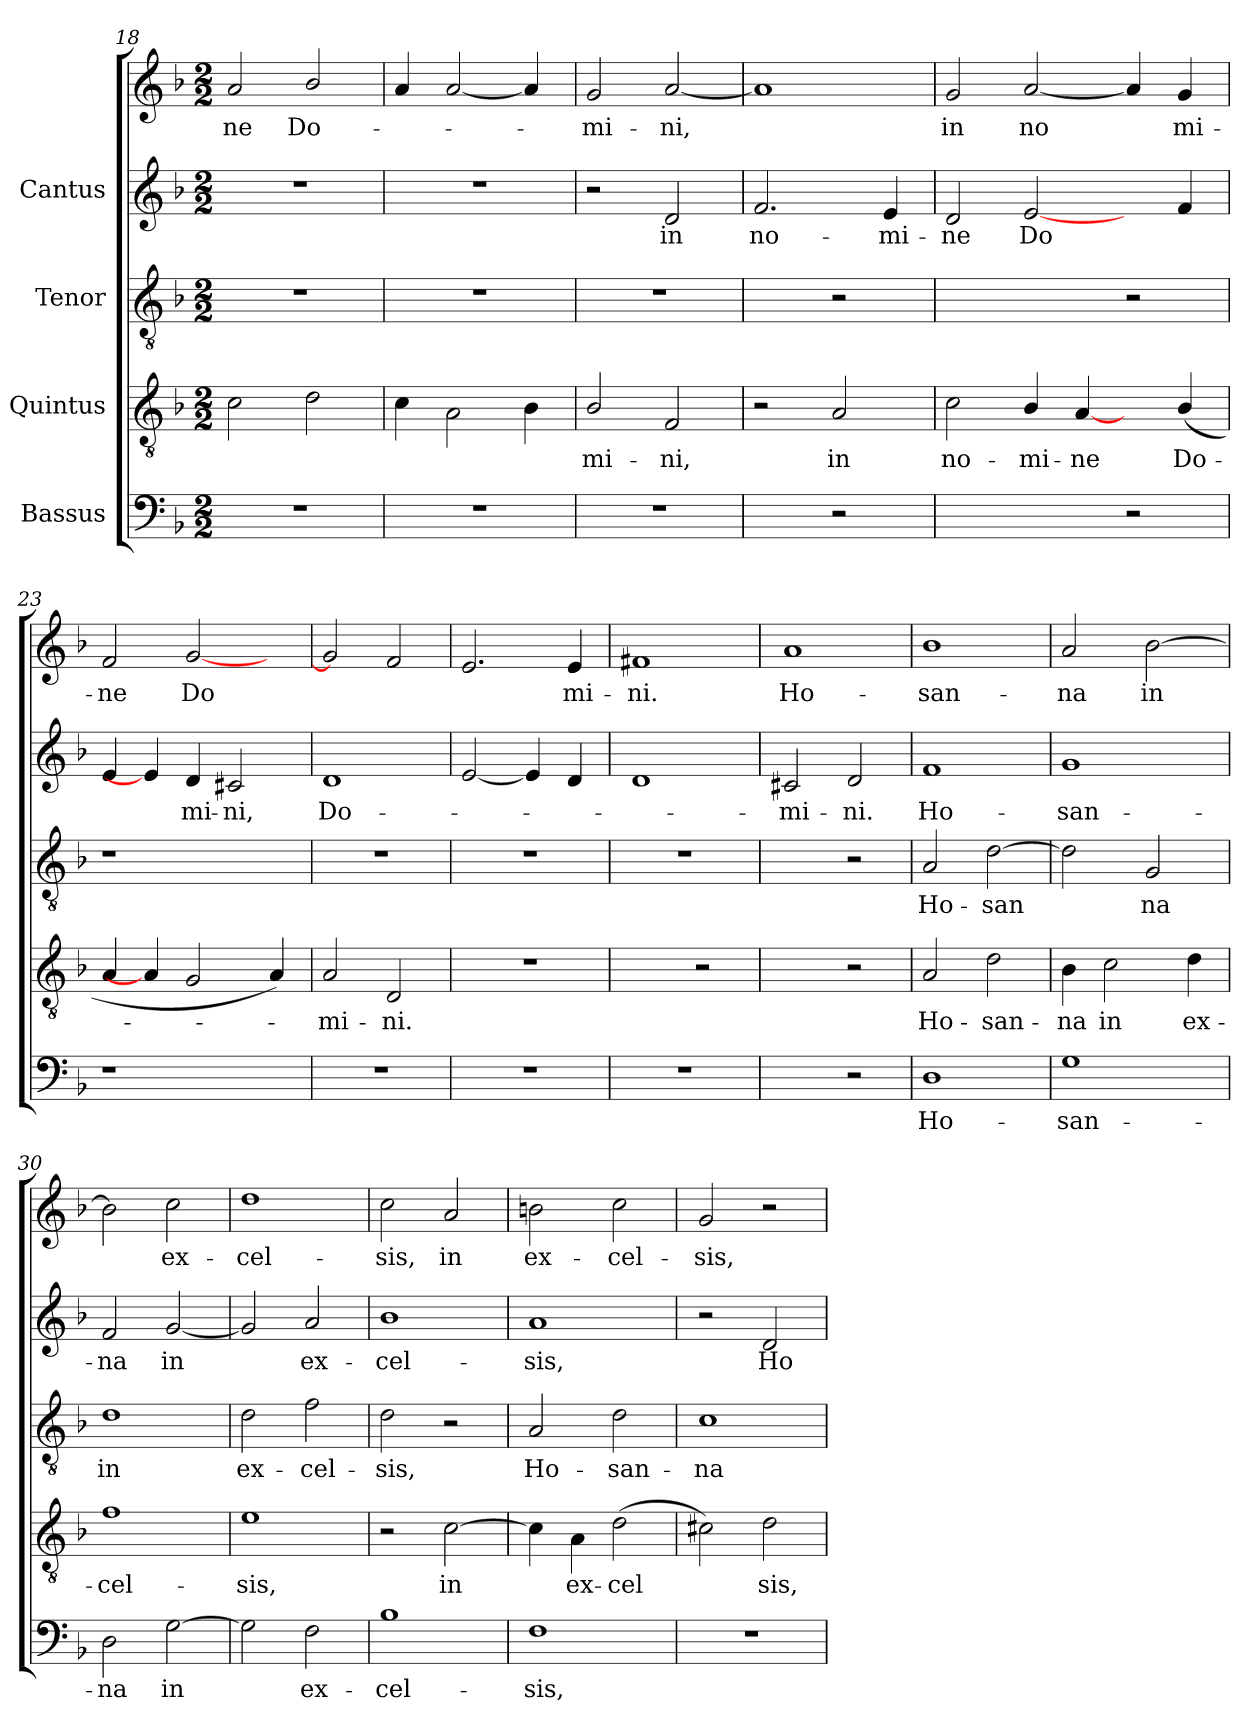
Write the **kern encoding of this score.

**kern	**text	**kern	**text	**kern	**text	**kern	**text	**kern	**text
*part4	*part4	*part3	*part3	*part2	*part2	*part1	*part1	*part1	*part1
*staff5	*staff5	*staff4	*staff4	*staff3	*staff3	*staff2	*staff2	*staff1	*staff1
*I"Bassus	*	*I"Quintus	*	*I"Tenor	*	*I"Cantus	*	*	*
!!LO:LB:g=z
*clefF4	*	*clefGv2	*	*clefGv2	*	*clefG2	*	*clefG2	*
*k[b-]	*	*k[b-]	*	*k[b-]	*	*k[b-]	*	*k[b-]	*
*F:	*	*F:	*	*F:	*	*F:	*	*F:	*
*M2/2	*	*M2/2	*	*M2/2	*	*M2/2	*	*M2/2	*
=18	=18	=18	=18	=18	=18	=18	=18	=18	=18
!	!	!	!	!	!	!	!	!	!LO:LY:b
1r	.	2c\	.	1r	.	1r	.	2a/	ne
!	!	!	!	!	!	!	!	!	!LO:LY:b
.	.	2d\	.	.	.	.	.	2b-/	Do-
!!LO:LB:g=z
=19	=19	=19	=19	=19	=19	=19	=19	=19	=19
1r	.	4c\	.	1r	.	1r	.	4a/	.
.	.	2A\	.	.	.	.	.	[<2a/	.
.	.	4B-\	.	.	.	.	.	4a/]	.
!!LO:LB:g=z
=20	=20	=20	=20	=20	=20	=20	=20	=20	=20
!	!	!	!LO:LY:b:cj	!	!	!	!	!	!LO:LY:b
1r	.	2B-/	-mi-	1r	.	2r	.	2g/	-mi-
!	!	!	!LO:LY:b:cj	!	!	!	!LO:LY:b:cj	!	!LO:LY:b
.	.	2F/	-ni,	.	.	2d/	in	[<2a/	-ni,
!!LO:LB:g=z
=21	=21	=21	=21	=21	=21	=21	=21	=21	=21
!	!	!	!	!	!	!	!LO:LY:b:cj	!	!
2ryy	.	2r	.	2ryy	.	2.f/	no-	1a]	.
!	!	!	!LO:LY:b:cj	!	!	!	!	!	!
2r	.	2A/	in	2r	.	.	.	.	.
!	!	!	!	!	!	!	!LO:LY:b:cj	!	!
.	.	.	.	.	.	4e/	-mi-	.	.
!!LO:LB:g=z
=22	=22	=22	=22	=22	=22	=22	=22	=22	=22
!	!	!	!LO:LY:b:cj	!	!	!	!LO:LY:b:cj	!	!LO:LY:b
1ryy	.	2c\	no-	1ryy	.	2d/	-ne	2g/	-in
!	!	!	!LO:LY:a:cj	!	!	!	!LO:LY:a:cj	!	!LO:LY:a
.	.	4B-/	-mi-	.	.	[2e/	Do-	[<2a/	no-
!	!	!	!LO:LY:a:cj	!	!	!	!	!	!
.	.	[4A/	-ne	.	.	.	.	.	.
!	!	!	!	!	!	!	!	!	!LO:LY:a
2r	.	4ryy	.	2r	.	4ryy	.	4a/]	-
!	!	!	!LO:LY:a:cj	!	!	!	!LO:LY:a:cj	!	!LO:LY:a
.	.	(<4B-/	Do-	.	.	4f/	--	4g/	mi-
!!LO:LB:g=z
=23	=23	=23	=23	=23	=23	=23	=23	=23	=23
!	!	!	!	!	!	!	!LO:LY:b:cj	!	!LO:LY:b
1r	.	4A/	.	1r	.	4e/	-	2f/	-ne
.	.	4A/]	.	.	.	4e/]	.	.	.
!	!	!	!	!	!	!	!LO:LY:b:cj	!	!LO:LY:b
.	.	2G/	.	.	.	4d/	mi-	[<2g/	Do-
!	!	!	!	!	!	!	!LO:LY:b:cj	!	!
.	.	.	.	.	.	2c#X/	-ni,	.	.
4ryy	.	4A/)	.	4ryy	.	.	.	4ryy	.
!!LO:LB:g=z
=24	=24	=24	=24	=24	=24	=24	=24	=24	=24
!	!	!	!LO:LY:b:cj	!	!	!	!LO:LY:b:cj	!	!
1r	.	2A/	-mi-	1r	.	1d	Do-	2g/]	.
!	!	!	!LO:LY:b:cj	!	!	!	!	!	!
.	.	2D/	-ni.	.	.	.	.	2f/	.
!!LO:LB:g=z
=25	=25	=25	=25	=25	=25	=25	=25	=25	=25
!	!	!	!	!	!	!	!	!	!LO:LY:b
1r	.	1r	.	1r	.	[<2e/	.	2.e/	-
.	.	.	.	.	.	4e/]	.	.	.
!	!	!	!	!	!	!	!	!	!LO:LY:b
.	.	.	.	.	.	4d/	.	4e/	mi-
!!LO:LB:g=z
=26	=26	=26	=26	=26	=26	=26	=26	=26	=26
!	!	!	!	!	!	!	!	!	!LO:LY:b
1r	.	2ryy	.	1r	.	1d	.	1f#X	-ni.
.	.	2r	.	.	.	.	.	.	.
!!LO:LB:g=z
=27	=27	=27	=27	=27	=27	=27	=27	=27	=27
!	!	!	!	!	!	!	!LO:LY:b:cj	!	!LO:LY:b
2ryy	.	2ryy	.	2ryy	.	2c#X/	-mi-	1a	Ho-
!	!	!	!	!	!	!	!LO:LY:b:cj	!	!
2r	.	2r	.	2r	.	2d/	-ni.	.	.
!!LO:PB:g=z
=28	=28	=28	=28	=28	=28	=28	=28	=28	=28
!	!LO:LY:b:cj	!	!LO:LY:b:cj	!	!LO:LY:b:cj	!	!LO:LY:b:cj	!	!LO:LY:b
1D	Ho-	2A/	Ho-	2A/	Ho-	1f	-Ho-	1b-	san-
!	!	!	!LO:LY:b:cj	!	!LO:LY:b:cj	!	!	!	!
.	.	2d\	-san-	[>2d\	-san-	.	.	.	.
!!LO:LB:g=z
=29	=29	=29	=29	=29	=29	=29	=29	=29	=29
!	!LO:LY:b:cj	!	!LO:LY:b:cj	!	!LO:LY:b:cj	!	!LO:LY:b:cj	!	!LO:LY:b
1G	-san-	4B-\	-na	2d\]	-	1g	san-	2a/	-na
!	!	!	!LO:LY:b:cj	!	!	!	!	!	!
.	.	2c\	in	.	.	.	.	.	.
!	!	!	!	!	!LO:LY:b:cj	!	!	!	!LO:LY:b
.	.	.	.	2G/	na	.	.	[>2b-\	in
!	!	!	!LO:LY:b:cj	!	!	!	!	!	!
.	.	4d\	ex-	.	.	.	.	.	.
!!LO:LB:g=z
=30	=30	=30	=30	=30	=30	=30	=30	=30	=30
!	!LO:LY:b:cj	!	!LO:LY:b:cj	!	!LO:LY:b:cj	!	!LO:LY:b:cj	!	!LO:LY:b
2D\	-na	1f	-cel-	1d	in	2f/	-na	2b-\]	-
!	!LO:LY:b:cj	!	!	!	!	!	!LO:LY:b:cj	!	!LO:LY:b
[>2G\	in	.	.	.	.	[<2g/	in	2cc\	ex-
!!LO:PB:g=z
=31	=31	=31	=31	=31	=31	=31	=31	=31	=31
!	!LO:LY:b:cj	!	!LO:LY:b:cj	!	!LO:LY:b:cj	!	!LO:LY:b:cj	!	!LO:LY:b
2G\]	.	1e	-sis,	2d\	ex-	2g/]	-	1dd	cel-
!	!LO:LY:b:cj	!	!	!	!LO:LY:b:cj	!	!LO:LY:b:cj	!	!
2F\	ex-	.	.	2f\	-cel-	2a/	ex-	.	.
!!LO:LB:g=z
=32	=32	=32	=32	=32	=32	=32	=32	=32	=32
!	!LO:LY:b:cj	!	!	!	!LO:LY:b:cj	!	!LO:LY:b:cj	!	!LO:LY:b
1B-	-cel-	2r	.	2d\	-sis,	1b-	cel-	2cc\	-sis,
!	!	!	!LO:LY:b:cj	!	!	!	!	!	!LO:LY:b
.	.	[>2c\	in	2r	.	.	.	2a/	in
!!LO:LB:g=z
=33	=33	=33	=33	=33	=33	=33	=33	=33	=33
!	!LO:LY:b:cj	!	!LO:LY:b:cj	!	!LO:LY:b:cj	!	!LO:LY:b:cj	!	!LO:LY:b
1F	-sis,	4c\]	.	2A/	Ho-	1a	-sis,	2bn\	-ex-
!	!	!	!LO:LY:b:cj	!	!	!	!	!	!
.	.	4A\	ex-	.	.	.	.	.	.
!	!	!	!LO:LY:b:cj	!	!LO:LY:b:cj	!	!	!	!LO:LY:b
.	.	(>2d\	-cel-	2d\	-san-	.	.	2cc\	-cel-
!!LO:PB:g=z
=34	=34	=34	=34	=34	=34	=34	=34	=34	=34
!	!	!	!LO:LY:b:cj	!	!LO:LY:b:cj	!	!	!	!LO:LY:b
1r	.	2c#X\)	-	1c	-na	2r	.	2g/	sis,
!	!	!	!LO:LY:b:cj	!	!	!	!LO:LY:b:cj	!	!
.	.	2d\	sis,	.	.	2d/	Ho-	2r	.
=	=	=	=	=	=	=	=	=	=
*-	*-	*-	*-	*-	*-	*-	*-	*-	*-
